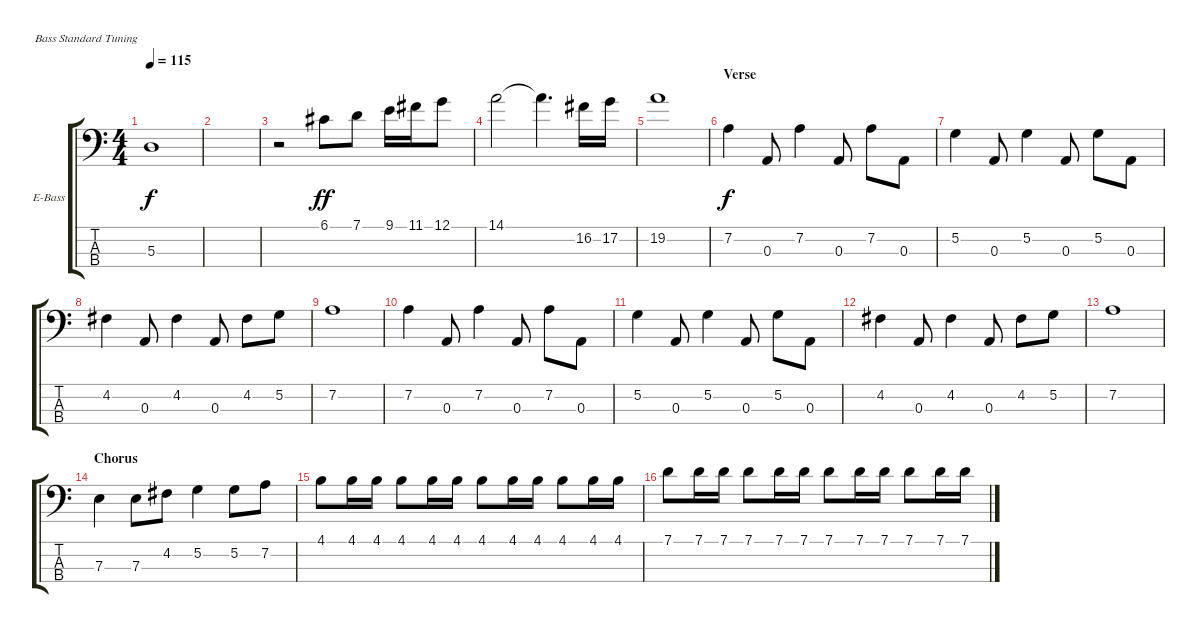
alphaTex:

\defaultSystemsLayout 4
\bracketExtendMode groupsimilarinstruments
\firstSystemTrackNameOrientation horizontal
\otherSystemsTrackNameOrientation horizontal
\track ("Electric Bass" "E-Bass") {instrument electricbassfinger}
\staff {score tabs}
\tuning (G2 D2 A1 E1)
\ts (4 4)
\tempo 115
\clef f4
\scale
0.333333
\ks c
5.3{t}.1{dy f} |
\scale
0.333333 |
\scale
0.333333 r.2 6.1.8{dy ff} 7.1.8 9.1.16 11.1.16 12.1.8 |
\scale
0.333333 14.1.2 14.1{t}.4{d} 16.2.16 17.2.16 |
\scale
0.333333 19.2.1 |
\section ("" "Verse")
\scale
0.333333 7.2.4{dy f} 0.3.8 7.2.4 0.3.8 7.2.8 0.3.8 |
5.2.4 0.3.8 5.2.4 0.3.8 5.2.8 0.3.8 |
\scale
0.333333 4.2.4 0.3.8 4.2.4 0.3.8 4.2.8 5.2.8 |
\scale
0.333333 7.2.1 |
\scale
0.333333 7.2.4 0.3.8 7.2.4 0.3.8 7.2.8 0.3.8 |
\scale
0.333333 5.2.4 0.3.8 5.2.4 0.3.8 5.2.8 0.3.8 |
\scale
0.333333 4.2.4 0.3.8 4.2.4 0.3.8 4.2.8 5.2.8 |
\scale
0.333333 7.2.1 |
\section ("" "Chorus")
\scale
0.333333 7.3.4 7.3.8 4.2.8 5.2.4 5.2.8 7.2.8 |
\scale
0.333333 4.1.8 4.1.16 4.1.16 4.1.8 4.1.16 4.1.16 4.1.8 4.1.16 4.1.16 4.1.8 4.1.16 4.1.16 |
\scale
0.333333 7.1.8 7.1.16 7.1.16 7.1.8 7.1.16 7.1.16 7.1.8 7.1.16 7.1.16 7.1.8 7.1.16 7.1.16
